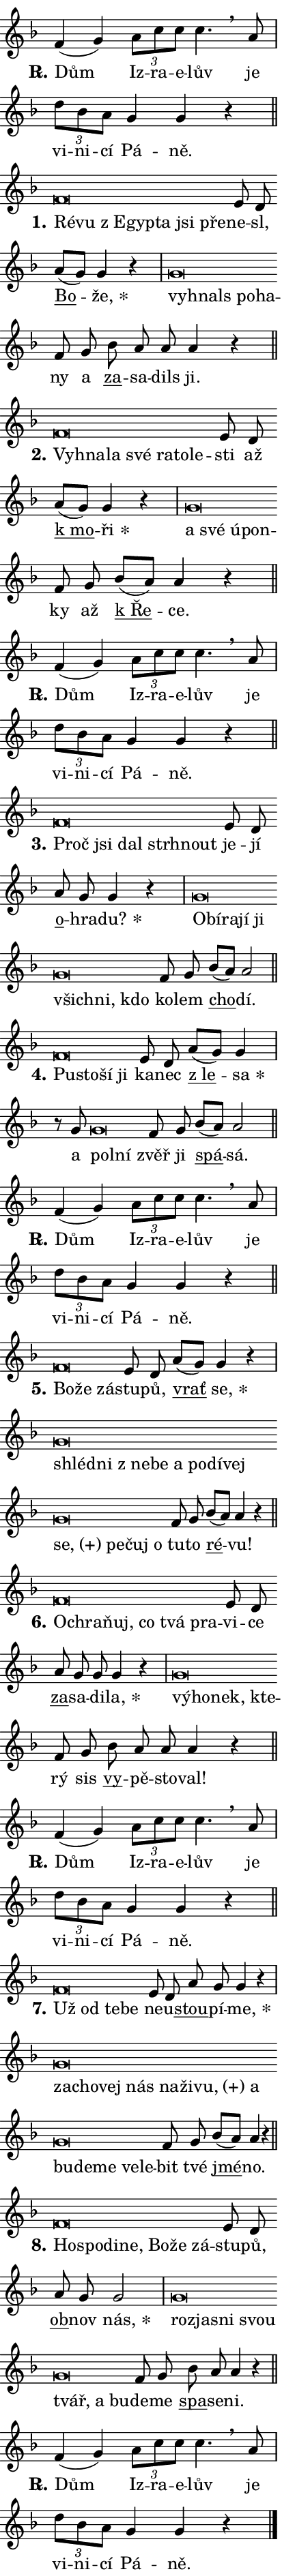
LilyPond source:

\version "2.24.0"
\header { tagline = "" }
\paper {
  indent = 0\cm
  top-margin = 0\cm
  right-margin = 0.13\cm % to fit lyric hyphens
  bottom-margin = 0\cm
  left-margin = 0\cm
  paper-width = 7\cm
  page-breaking = #ly:one-page-breaking
  system-system-spacing.basic-distance = #11
  score-system-spacing.basic-distance = #11
  ragged-last = ##f
}


%% Author: Thomas Morley
%% https://lists.gnu.org/archive/html/lilypond-user/2020-05/msg00002.html
#(define (line-position grob)
"Returns position of @var[grob} in current system:
   @code{'start}, if at first time-step
   @code{'end}, if at last time-step
   @code{'middle} otherwise
"
  (let* ((col (ly:item-get-column grob))
         (ln (ly:grob-object col 'left-neighbor))
         (rn (ly:grob-object col 'right-neighbor))
         (col-to-check-left (if (ly:grob? ln) ln col))
         (col-to-check-right (if (ly:grob? rn) rn col))
         (break-dir-left
           (and
             (ly:grob-property col-to-check-left 'non-musical #f)
             (ly:item-break-dir col-to-check-left)))
         (break-dir-right
           (and
             (ly:grob-property col-to-check-right 'non-musical #f)
             (ly:item-break-dir col-to-check-right))))
        (cond ((eqv? 1 break-dir-left) 'start)
              ((eqv? -1 break-dir-right) 'end)
              (else 'middle))))

#(define (tranparent-at-line-position vctor)
  (lambda (grob)
  "Relying on @code{line-position} select the relevant enry from @var{vctor}.
Used to determine transparency,"
    (case (line-position grob)
      ((end) (not (vector-ref vctor 0)))
      ((middle) (not (vector-ref vctor 1)))
      ((start) (not (vector-ref vctor 2))))))

noteHeadBreakVisibility =
#(define-music-function (break-visibility)(vector?)
"Makes @code{NoteHead}s transparent relying on @var{break-visibility}"
#{
  \override NoteHead.transparent =
    #(tranparent-at-line-position break-visibility)
#})

#(define delete-ledgers-for-transparent-note-heads
  (lambda (grob)
    "Reads whether a @code{NoteHead} is transparent.
If so this @code{NoteHead} is removed from @code{'note-heads} from
@var{grob}, which is supposed to be @code{LedgerLineSpanner}.
As a result ledgers are not printed for this @code{NoteHead}"
    (let* ((nhds-array (ly:grob-object grob 'note-heads))
           (nhds-list
             (if (ly:grob-array? nhds-array)
                 (ly:grob-array->list nhds-array)
                 '()))
           ;; Relies on the transparent-property being done before
           ;; Staff.LedgerLineSpanner.after-line-breaking is executed.
           ;; This is fragile ...
           (to-keep
             (remove
               (lambda (nhd)
                 (ly:grob-property nhd 'transparent #f))
               nhds-list)))
      ;; TODO find a better method to iterate over grob-arrays, similiar
      ;; to filter/remove etc for lists
      ;; For now rebuilt from scratch
      (set! (ly:grob-object grob 'note-heads)  '())
      (for-each
        (lambda (nhd)
          (ly:pointer-group-interface::add-grob grob 'note-heads nhd))
        to-keep))))

squashNotes = {
  \override NoteHead.X-extent = #'(-0.2 . 0.2)
  \override NoteHead.Y-extent = #'(-0.75 . 0)
  \override NoteHead.stencil =
    #(lambda (grob)
       (let ((pos (ly:grob-property grob 'staff-position)))
         (begin
           (if (< pos -7) (display "ERROR: Lower brevis then expected\n") (display ""))
           (if (<= pos -6) ly:text-interface::print ly:note-head::print))))
}
unSquashNotes = {
  \revert NoteHead.X-extent
  \revert NoteHead.Y-extent
  \revert NoteHead.stencil
}

hideNotes = \noteHeadBreakVisibility #begin-of-line-visible
unHideNotes = \noteHeadBreakVisibility #all-visible

% work-around for resetting accidentals
% https://lilypond.org/doc/v2.23/Documentation/notation/displaying-rhythms#unmetered-music
cadenzaMeasure = {
  \cadenzaOff
  \partial 1024 s1024
  \cadenzaOn
}

#(define-markup-command (accent layout props text) (markup?)
  "Underline accented syllable"
  (interpret-markup layout props
    #{\markup \override #'(offset . 4.3) \underline { #text }#}))

responsum = \markup \concat {
  "R" \hspace #-1.05 \path #0.1 #'((moveto 0 0.07) (lineto 0.9 0.8)) \hspace #0.05 "."
}

spaceSize = #0.6828661417322834 % exact space size for TeX Gyre Schola

\layout {
  \context {
    \Staff
    \remove "Time_signature_engraver"
    \override LedgerLineSpanner.after-line-breaking = #delete-ledgers-for-transparent-note-heads
  }
  \context {
    \Lyrics {
      \override LyricSpace.minimum-distance = \spaceSize
      \override LyricText.font-name = #"TeX Gyre Schola"
      \override LyricText.font-size = 1
      \override StanzaNumber.font-name = #"TeX Gyre Schola Bold"
      \override StanzaNumber.font-size = 1
    }
  }
  \context {
    \Score 
    \override NoteHead.text =
      #(lambda (grob) 
        (let ((pos (ly:grob-property grob 'staff-position)))
          #{\markup {
            \combine
              \halign #-0.55 \raise #(if (= pos -6) 0 0.5) \override #'(thickness . 2) \draw-line #'(3.2 . 0)
              \musicglyph "noteheads.sM1"
          }#}))
  }
}

% magnetic-lyrics.ily
%
%   written by
%     Jean Abou Samra <jean@abou-samra.fr>
%     Werner Lemberg <wl@gnu.org>
%
%   adapted by
%     Jiri Hon <jiri.hon@gmail.com>
%
% Version 2022-Apr-15

% https://www.mail-archive.com/lilypond-user@gnu.org/msg149350.html

#(define (Left_hyphen_pointer_engraver context)
   "Collect syllable-hyphen-syllable occurrences in lyrics and store
them in properties.  This engraver only looks to the left.  For
example, if the lyrics input is @code{foo -- bar}, it does the
following.

@itemize @bullet
@item
Set the @code{text} property of the @code{LyricHyphen} grob between
@q{foo} and @q{bar} to @code{foo}.

@item
Set the @code{left-hyphen} property of the @code{LyricText} grob with
text @q{foo} to the @code{LyricHyphen} grob between @q{foo} and
@q{bar}.
@end itemize

Use this auxiliary engraver in combination with the
@code{lyric-@/text::@/apply-@/magnetic-@/offset!} hook."
   (let ((hyphen #f)
         (text #f))
     (make-engraver
      (acknowledgers
       ((lyric-syllable-interface engraver grob source-engraver)
        (set! text grob)))
      (end-acknowledgers
       ((lyric-hyphen-interface engraver grob source-engraver)
        ;(when (not (grob::has-interface grob 'lyric-space-interface))
          (set! hyphen grob)));)
      ((stop-translation-timestep engraver)
       (when (and text hyphen)
         (ly:grob-set-object! text 'left-hyphen hyphen))
       (set! text #f)
       (set! hyphen #f)))))

#(define (lyric-text::apply-magnetic-offset! grob)
   "If the space between two syllables is less than the value in
property @code{LyricText@/.details@/.squash-threshold}, move the right
syllable to the left so that it gets concatenated with the left
syllable.

Use this function as a hook for
@code{LyricText@/.after-@/line-@/breaking} if the
@code{Left_@/hyphen_@/pointer_@/engraver} is active."
   (let ((hyphen (ly:grob-object grob 'left-hyphen #f)))
     (when hyphen
       (let ((left-text (ly:spanner-bound hyphen LEFT)))
         (when (grob::has-interface left-text 'lyric-syllable-interface)
           (let* ((common (ly:grob-common-refpoint grob left-text X))
                  (this-x-ext (ly:grob-extent grob common X))
                  (left-x-ext
                   (begin
                     ;; Trigger magnetism for left-text.
                     (ly:grob-property left-text 'after-line-breaking)
                     (ly:grob-extent left-text common X)))
                  ;; `delta` is the gap width between two syllables.
                  (delta (- (interval-start this-x-ext)
                            (interval-end left-x-ext)))
                  (details (ly:grob-property grob 'details))
                  (threshold (assoc-get 'squash-threshold details 0.2)))
             (when (< delta threshold)
               (let* (;; We have to manipulate the input text so that
                      ;; ligatures crossing syllable boundaries are not
                      ;; disabled.  For languages based on the Latin
                      ;; script this is essentially a beautification.
                      ;; However, for non-Western scripts it can be a
                      ;; necessity.
                      (lt (ly:grob-property left-text 'text))
                      (rt (ly:grob-property grob 'text))
                      (is-space (grob::has-interface hyphen 'lyric-space-interface))
                      (space (if is-space " " ""))
                      (extra-delta (if is-space spaceSize 0))
                      ;; Append new syllable.
                      (ltrt-space (if (and (string? lt) (string? rt))
                                (string-append lt space rt)
                                (make-concat-markup (list lt space rt))))
                      ;; Right-align `ltrt` to the right side.
                      (ltrt-space-markup (grob-interpret-markup
                               grob
                               (make-translate-markup
                                (cons (interval-length this-x-ext) 0)
                                (make-right-align-markup ltrt-space)))))
                 (begin
                   ;; Don't print `left-text`.
                   (ly:grob-set-property! left-text 'stencil #f)
                   ;; Set text and stencil (which holds all collected
                   ;; syllables so far) and shift it to the left.
                   (ly:grob-set-property! grob 'text ltrt-space)
                   (ly:grob-set-property! grob 'stencil ltrt-space-markup)
                   (ly:grob-translate-axis! grob (- (- delta extra-delta)) X))))))))))


#(define (lyric-hyphen::displace-bounds-first grob)
   ;; Make very sure this callback isn't triggered too early.
   (let ((left (ly:spanner-bound grob LEFT))
         (right (ly:spanner-bound grob RIGHT)))
     (ly:grob-property left 'after-line-breaking)
     (ly:grob-property right 'after-line-breaking)
     (ly:lyric-hyphen::print grob)))

squashThreshold = #0.4

\layout {
  \context {
    \Lyrics
    \consists #Left_hyphen_pointer_engraver
    \override LyricText.after-line-breaking =
      #lyric-text::apply-magnetic-offset!
    \override LyricHyphen.stencil = #lyric-hyphen::displace-bounds-first
    \override LyricText.details.squash-threshold = \squashThreshold
    \override LyricHyphen.minimum-distance = 0
    \override LyricHyphen.minimum-length = \squashThreshold
  }
}

squashText = \override LyricText.details.squash-threshold = 9999
unSquashText = \override LyricText.details.squash-threshold = \squashThreshold

leftText = \override LyricText.self-alignment-X = #LEFT
unLeftText = \revert LyricText.self-alignment-X

starOffset = #(lambda (grob) 
                (let ((x_offset (ly:self-alignment-interface::aligned-on-x-parent grob)))
                  (if (= x_offset 0) 0 (+ x_offset 1.2))))

star = #(define-music-function (syllable)(string?)
"Append star separator at the end of a syllable"
#{
  \once \override LyricText.X-offset = #starOffset
  \lyricmode { \markup {
    #syllable
    \override #'((font-name . "TeX Gyre Schola Bold")) \hspace #0.2 \lower #0.65 \larger "*"
  } }
#})

starAccent = #(define-music-function (syllable)(string?)
"Append star separator at the end of a syllable and make accent"
#{
  \once \override LyricText.X-offset = #starOffset
  \lyricmode { \markup {
    \accent #syllable
    \override #'((font-name . "TeX Gyre Schola Bold")) \hspace #0.2 \lower #0.65 \larger "*"
  } }
#})

breath = #(define-music-function (syllable)(string?)
"Append breathing indicator at the end of a syllable"
#{
  \lyricmode { \markup { #syllable "+" } }
#})

optionalBreath = #(define-music-function (syllable)(string?)
"Append optional breathing indicator at the end of a syllable"
#{
  \lyricmode { \markup { #syllable "(+)" } }
#})


\score {
    <<
        \new Voice = "melody" { \cadenzaOn \key f \major \relative { f'4( g) \bar "" \tuplet 3/2 {a8[c c] } c4. \breathe \bar "" a8 \cadenzaMeasure \bar "|" \tuplet 3/2 {d8[bes a] } \bar "" g4 g r \cadenzaMeasure \bar "||" \break } }
        \new Lyrics \lyricsto "melody" { \lyricmode { \set stanza = \responsum
Dům Iz -- ra -- e -- lův je vi -- ni -- cí Pá -- ně. } }
    >>
    \layout {}
}

\score {
    <<
        \new Voice = "melody" { \cadenzaOn \key f \major \relative { \squashNotes f'\breve*1/16 \hideNotes \breve*1/16 \bar "" \breve*1/16 \bar "" \breve*1/16 \bar "" \breve*1/16 \bar "" \breve*1/16 \breve*1/16 \bar "" \unHideNotes \unSquashNotes e8 d \bar "" a'[( g)] g4 r \cadenzaMeasure \bar "|" \squashNotes g\breve*1/16 \hideNotes \breve*1/16 \bar "" \breve*1/16 \breve*1/16 \bar "" \unHideNotes \unSquashNotes f8 g \bar "" bes a a a4 r \cadenzaMeasure \bar "||" \break } }
        \new Lyrics \lyricsto "melody" { \lyricmode { \set stanza = "1."
\leftText Ré -- \squashText vu "z E" -- gyp -- ta jsi pře -- \unLeftText \unSquashText ne -- sl, \markup \accent Bo -- \star že, \leftText vy -- \squashText hnals po -- ha -- \unLeftText \unSquashText ny a \markup \accent za -- sa -- dils ji. } }
    >>
    \layout {}
}

\score {
    <<
        \new Voice = "melody" { \cadenzaOn \key f \major \relative { \squashNotes f'\breve*1/16 \hideNotes \breve*1/16 \bar "" \breve*1/16 \bar "" \breve*1/16 \bar "" \breve*1/16 \bar "" \breve*1/16 \breve*1/16 \bar "" \unHideNotes \unSquashNotes e8 d \bar "" a'[( g)] g4 r \cadenzaMeasure \bar "|" \squashNotes g\breve*1/16 \hideNotes \breve*1/16 \bar "" \breve*1/16 \breve*1/16 \bar "" \unHideNotes \unSquashNotes f8 g \bar "" bes[( a)] a4 r \cadenzaMeasure \bar "||" \break } }
        \new Lyrics \lyricsto "melody" { \lyricmode { \set stanza = "2."
\leftText Vy -- \squashText hna -- la své ra -- to -- le -- \unLeftText \unSquashText sti až \markup \accent "k mo" -- \star ři \leftText a \squashText své ú -- pon -- \unLeftText \unSquashText ky až \markup \accent "k Ře" -- ce. } }
    >>
    \layout {}
}

\score {
    <<
        \new Voice = "melody" { \cadenzaOn \key f \major \relative { f'4( g) \bar "" \tuplet 3/2 {a8[c c] } c4. \breathe \bar "" a8 \cadenzaMeasure \bar "|" \tuplet 3/2 {d8[bes a] } \bar "" g4 g r \cadenzaMeasure \bar "||" \break } }
        \new Lyrics \lyricsto "melody" { \lyricmode { \set stanza = \responsum
Dům Iz -- ra -- e -- lův je vi -- ni -- cí Pá -- ně. } }
    >>
    \layout {}
}

\score {
    <<
        \new Voice = "melody" { \cadenzaOn \key f \major \relative { \squashNotes f'\breve*1/16 \hideNotes \breve*1/16 \bar "" \breve*1/16 \bar "" \breve*1/16 \breve*1/16 \bar "" \unHideNotes \unSquashNotes e8 d \bar "" a' g g4 r \cadenzaMeasure \bar "|" \squashNotes g\breve*1/16 \hideNotes \breve*1/16 \bar "" \breve*1/16 \bar "" \breve*1/16 \bar "" \breve*1/16 \bar "" \breve*1/16 \bar "" \breve*1/16 \breve*1/16 \bar "" \unHideNotes \unSquashNotes f8 g \bar "" bes[( a)] a2 \cadenzaMeasure \bar "||" \break } }
        \new Lyrics \lyricsto "melody" { \lyricmode { \set stanza = "3."
\leftText Proč \squashText jsi dal strh -- nout \unLeftText \unSquashText je -- jí \markup \accent o -- hra -- \star du? \leftText O -- \squashText bí -- ra -- jí ji všich -- ni, kdo \unLeftText \unSquashText ko -- lem \markup \accent cho -- dí. } }
    >>
    \layout {}
}

\score {
    <<
        \new Voice = "melody" { \cadenzaOn \key f \major \relative { \squashNotes f'\breve*1/16 \hideNotes \breve*1/16 \bar "" \breve*1/16 \breve*1/16 \bar "" \unHideNotes \unSquashNotes e8 d \bar "" a'[( g)] g4 \cadenzaMeasure \bar "|" r8 g8 \squashNotes g\breve*1/16 \hideNotes \breve*1/16 \bar "" \unHideNotes \unSquashNotes f8 g \bar "" bes[( a)] a2 \cadenzaMeasure \bar "||" \break } }
        \new Lyrics \lyricsto "melody" { \lyricmode { \set stanza = "4."
\leftText Pu -- \squashText sto -- ší ji \unLeftText \unSquashText ka -- nec \markup \accent "z le" -- \star sa a \leftText pol -- \squashText ní \unLeftText \unSquashText zvěř ji \markup \accent spá -- sá. } }
    >>
    \layout {}
}

\score {
    <<
        \new Voice = "melody" { \cadenzaOn \key f \major \relative { f'4( g) \bar "" \tuplet 3/2 {a8[c c] } c4. \breathe \bar "" a8 \cadenzaMeasure \bar "|" \tuplet 3/2 {d8[bes a] } \bar "" g4 g r \cadenzaMeasure \bar "||" \break } }
        \new Lyrics \lyricsto "melody" { \lyricmode { \set stanza = \responsum
Dům Iz -- ra -- e -- lův je vi -- ni -- cí Pá -- ně. } }
    >>
    \layout {}
}

\score {
    <<
        \new Voice = "melody" { \cadenzaOn \key f \major \relative { \squashNotes f'\breve*1/16 \hideNotes \breve*1/16 \breve*1/16 \bar "" \unHideNotes \unSquashNotes e8 d \bar "" a'[( g)] g4 r \cadenzaMeasure \bar "|" \squashNotes g\breve*1/16 \hideNotes \breve*1/16 \bar "" \breve*1/16 \bar "" \breve*1/16 \bar "" \breve*1/16 \bar "" \breve*1/16 \bar "" \breve*1/16 \bar "" \breve*1/16 \bar "" \breve*1/16 \bar "" \breve*1/16 \bar "" \breve*1/16 \breve*1/16 \bar "" \unHideNotes \unSquashNotes f8 g \bar "" bes[( a)] a4 r \cadenzaMeasure \bar "||" \break } }
        \new Lyrics \lyricsto "melody" { \lyricmode { \set stanza = "5."
\leftText Bo -- \squashText že zá -- \unLeftText \unSquashText stu -- pů, \markup \accent vrať \star se, \leftText shléd -- \squashText ni "z ne" -- be a po -- dí -- vej \optionalBreath se, pe -- čuj o \unLeftText \unSquashText tu -- to \markup \accent ré -- vu! } }
    >>
    \layout {}
}

\score {
    <<
        \new Voice = "melody" { \cadenzaOn \key f \major \relative { \squashNotes f'\breve*1/16 \hideNotes \breve*1/16 \bar "" \breve*1/16 \bar "" \breve*1/16 \bar "" \breve*1/16 \breve*1/16 \bar "" \unHideNotes \unSquashNotes e8 d \bar "" a' g g g4 r \cadenzaMeasure \bar "|" \squashNotes g\breve*1/16 \hideNotes \breve*1/16 \bar "" \breve*1/16 \breve*1/16 \bar "" \unHideNotes \unSquashNotes f8 g \bar "" bes a a a4 r \cadenzaMeasure \bar "||" \break } }
        \new Lyrics \lyricsto "melody" { \lyricmode { \set stanza = "6."
\leftText O -- \squashText chra -- ňuj, co tvá pra -- \unLeftText \unSquashText vi -- ce \markup \accent za -- sa -- di -- \star la, \leftText vý -- \squashText ho -- nek, kte -- \unLeftText \unSquashText rý sis \markup \accent vy -- pě -- sto -- val! } }
    >>
    \layout {}
}

\score {
    <<
        \new Voice = "melody" { \cadenzaOn \key f \major \relative { f'4( g) \bar "" \tuplet 3/2 {a8[c c] } c4. \breathe \bar "" a8 \cadenzaMeasure \bar "|" \tuplet 3/2 {d8[bes a] } \bar "" g4 g r \cadenzaMeasure \bar "||" \break } }
        \new Lyrics \lyricsto "melody" { \lyricmode { \set stanza = \responsum
Dům Iz -- ra -- e -- lův je vi -- ni -- cí Pá -- ně. } }
    >>
    \layout {}
}

\score {
    <<
        \new Voice = "melody" { \cadenzaOn \key f \major \relative { \squashNotes f'\breve*1/16 \hideNotes \breve*1/16 \bar "" \breve*1/16 \breve*1/16 \bar "" \unHideNotes \unSquashNotes e8 d \bar "" a' g g4 r \cadenzaMeasure \bar "|" \squashNotes g\breve*1/16 \hideNotes \breve*1/16 \bar "" \breve*1/16 \bar "" \breve*1/16 \bar "" \breve*1/16 \bar "" \breve*1/16 \bar "" \breve*1/16 \bar "" \breve*1/16 \bar "" \breve*1/16 \bar "" \breve*1/16 \bar "" \breve*1/16 \bar "" \breve*1/16 \breve*1/16 \bar "" \unHideNotes \unSquashNotes f8 g \bar "" bes[( a)] a4 r \cadenzaMeasure \bar "||" \break } }
        \new Lyrics \lyricsto "melody" { \lyricmode { \set stanza = "7."
\leftText Už \squashText od te -- be \unLeftText \unSquashText ne -- u -- \markup \accent stou -- pí -- \star me, \leftText za -- \squashText cho -- vej nás na -- ži -- \optionalBreath vu, a bu -- de -- me ve -- le -- \unLeftText \unSquashText bit tvé \markup \accent jmé -- no. } }
    >>
    \layout {}
}

\score {
    <<
        \new Voice = "melody" { \cadenzaOn \key f \major \relative { \squashNotes f'\breve*1/16 \hideNotes \breve*1/16 \bar "" \breve*1/16 \bar "" \breve*1/16 \bar "" \breve*1/16 \bar "" \breve*1/16 \breve*1/16 \bar "" \unHideNotes \unSquashNotes e8 d \bar "" a' g g2 \cadenzaMeasure \bar "|" \squashNotes g\breve*1/16 \hideNotes \breve*1/16 \bar "" \breve*1/16 \bar "" \breve*1/16 \bar "" \breve*1/16 \bar "" \breve*1/16 \breve*1/16 \bar "" \unHideNotes \unSquashNotes f8 g \bar "" bes a a4 r \cadenzaMeasure \bar "||" \break } }
        \new Lyrics \lyricsto "melody" { \lyricmode { \set stanza = "8."
\leftText Ho -- \squashText spo -- di -- ne, Bo -- že zá -- \unLeftText \unSquashText stu -- pů, \markup \accent ob -- nov \star nás, \leftText roz -- \squashText ja -- sni svou tvář, a bu -- \unLeftText \unSquashText de -- me \markup \accent spa -- se -- ni. } }
    >>
    \layout {}
}

\score {
    <<
        \new Voice = "melody" { \cadenzaOn \key f \major \relative { f'4( g) \bar "" \tuplet 3/2 {a8[c c] } c4. \breathe \bar "" a8 \cadenzaMeasure \bar "|" \tuplet 3/2 {d8[bes a] } \bar "" g4 g r \cadenzaMeasure \bar "||" \break } \bar "|." }
        \new Lyrics \lyricsto "melody" { \lyricmode { \set stanza = \responsum
Dům Iz -- ra -- e -- lův je vi -- ni -- cí Pá -- ně. } }
    >>
    \layout {}
}
